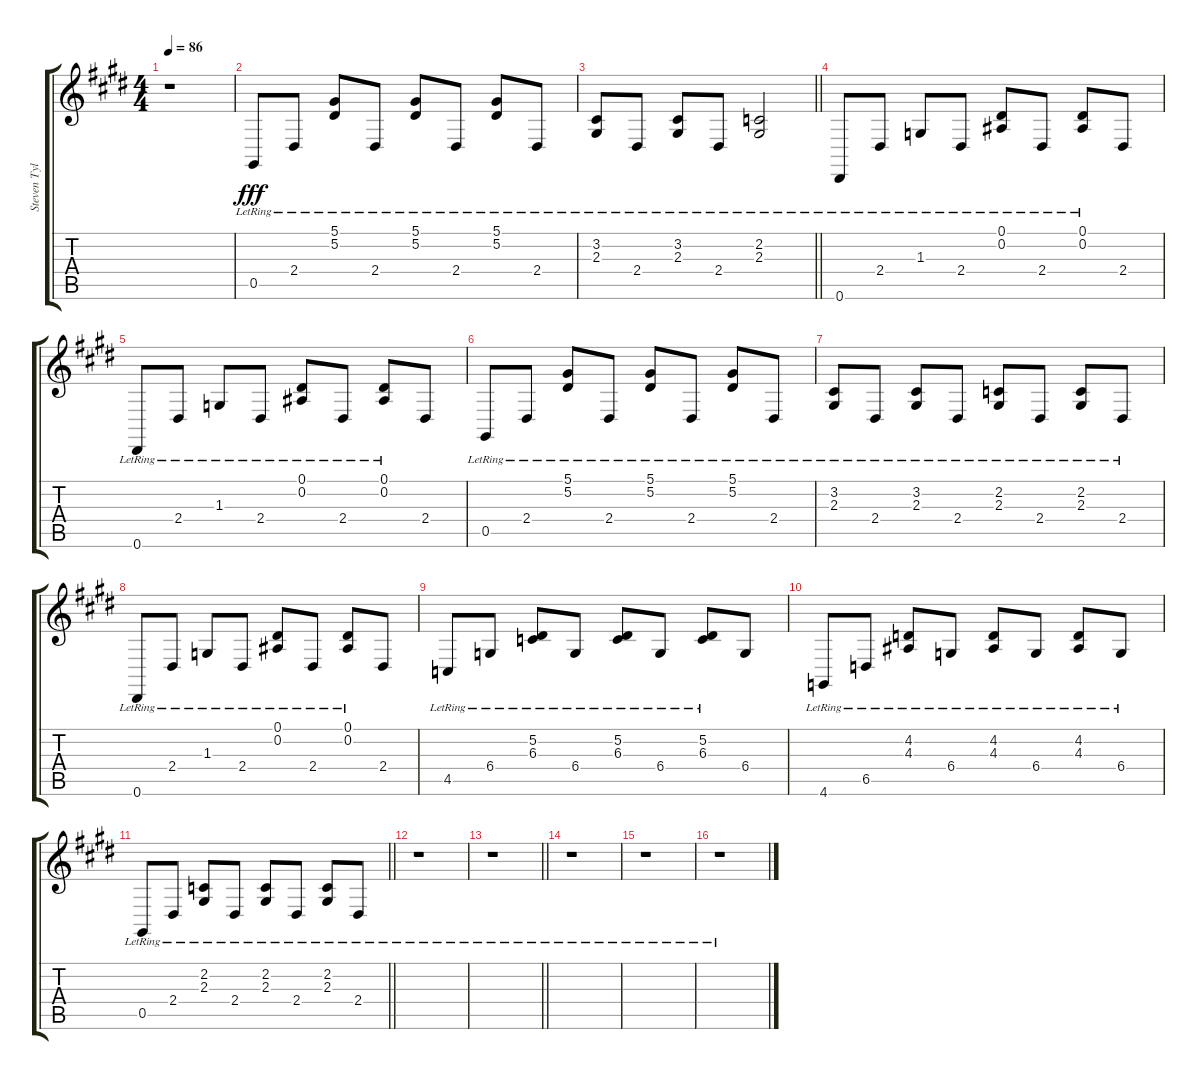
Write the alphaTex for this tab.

\track ("Steven Tyler" "Steven Tyl") {instrument brightacousticpiano}
\staff {score tabs}
\tuning (Eb4 Bb3 Gb3 Db3 Ab2 Eb2) {hide}
\ts (4 4)
\tempo 86
\clef g2
\ks c#minor
r.1{dy fff} |
0.5{lr}.8 2.4{lr}.8 (5.1{lr} 5.2{lr}).8 2.4{lr}.8 (5.1{lr} 5.2{lr}).8 2.4{lr}.8 (5.1{lr} 5.2{lr}).8 2.4{lr}.8 |
\barLineRight lightlight
(3.2{lr} 2.3{lr}).8 2.4{lr}.8 (3.2{lr} 2.3{lr}).8 2.4{lr}.8 (2.2{lr} 2.3{lr}).2 |
\ks e
0.6{lr}.8 2.4{lr}.8 1.3{lr}.8 2.4{lr}.8 (0.1{lr} 0.2{lr}).8 2.4{lr}.8 (0.1{lr} 0.2{lr}).8 2.4.8 |
\ks c#minor
0.6{lr}.8 2.4{lr}.8 1.3{lr}.8 2.4{lr}.8 (0.1{lr} 0.2{lr}).8 2.4{lr}.8 (0.1{lr} 0.2{lr}).8 2.4.8 |
0.5{lr}.8 2.4{lr}.8 (5.1{lr} 5.2{lr}).8 2.4{lr}.8 (5.1{lr} 5.2{lr}).8 2.4{lr}.8 (5.1{lr} 5.2{lr}).8 2.4{lr}.8 |
(3.2{lr} 2.3{lr}).8 2.4{lr}.8 (3.2{lr} 2.3{lr}).8 2.4{lr}.8 (2.2{lr} 2.3{lr}).8 2.4{lr}.8 (2.2{lr} 2.3{lr}).8 2.4{lr}.8 |
\ks e
0.6{lr}.8 2.4{lr}.8 1.3{lr}.8 2.4{lr}.8 (0.1{lr} 0.2{lr}).8 2.4{lr}.8 (0.1{lr} 0.2{lr}).8 2.4.8 |
\ks c#minor
4.5{lr}.8 6.4{lr}.8 (5.2{lr} 6.3{lr}).8 6.4{lr}.8 (5.2{lr} 6.3{lr}).8 6.4{lr}.8 (5.2{lr} 6.3{lr}).8 6.4.8 |
4.6{lr}.8 6.5{lr}.8 (4.2{lr} 4.3{lr}).8 6.4{lr}.8 (4.2{lr} 4.3{lr}).8 6.4{lr}.8 (4.2{lr} 4.3{lr}).8 6.4{lr}.8 |
\barLineRight lightlight
0.5{lr}.8 2.4{lr}.8 (2.2{lr} 2.3{lr}).8 2.4{lr}.8 (2.2{lr} 2.3{lr}).8 2.4{lr}.8 (2.2{lr} 2.3{lr}).8 2.4{lr}.8 |
\ks e
r.1 |
\barLineRight lightlight
\ks c#minor
r.1 |
\ks e
r.1 |
\ks c#minor
r.1 |
r.1
